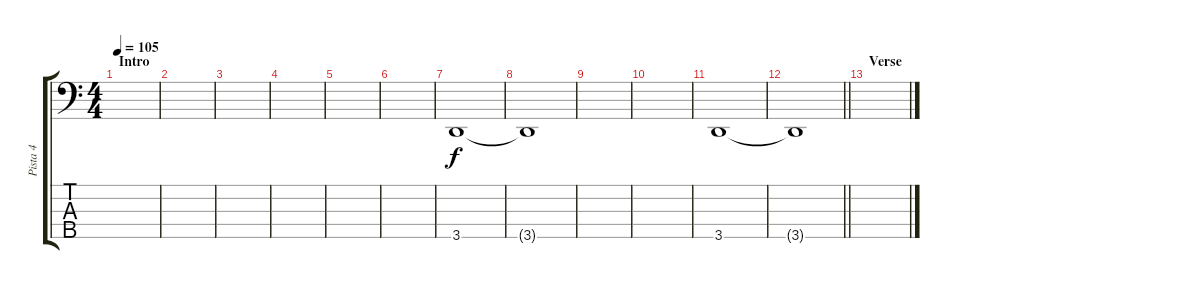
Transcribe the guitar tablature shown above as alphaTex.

\track ("Pista 4" "Pista 4") {instrument electricbassfinger}
\staff {score tabs}
\tuning (G2 D2 A1 E1 B0) {hide}
\ts (4 4)
\section ("" "Intro")
\tempo 105
\clef f4
\ks c
|
|
|
|
|
|
3.5.1 |
3.5{t}.1 |
|
|
3.5.1 |
\barLineRight lightlight
3.5{t}.1 |
\section ("" "Verse")
